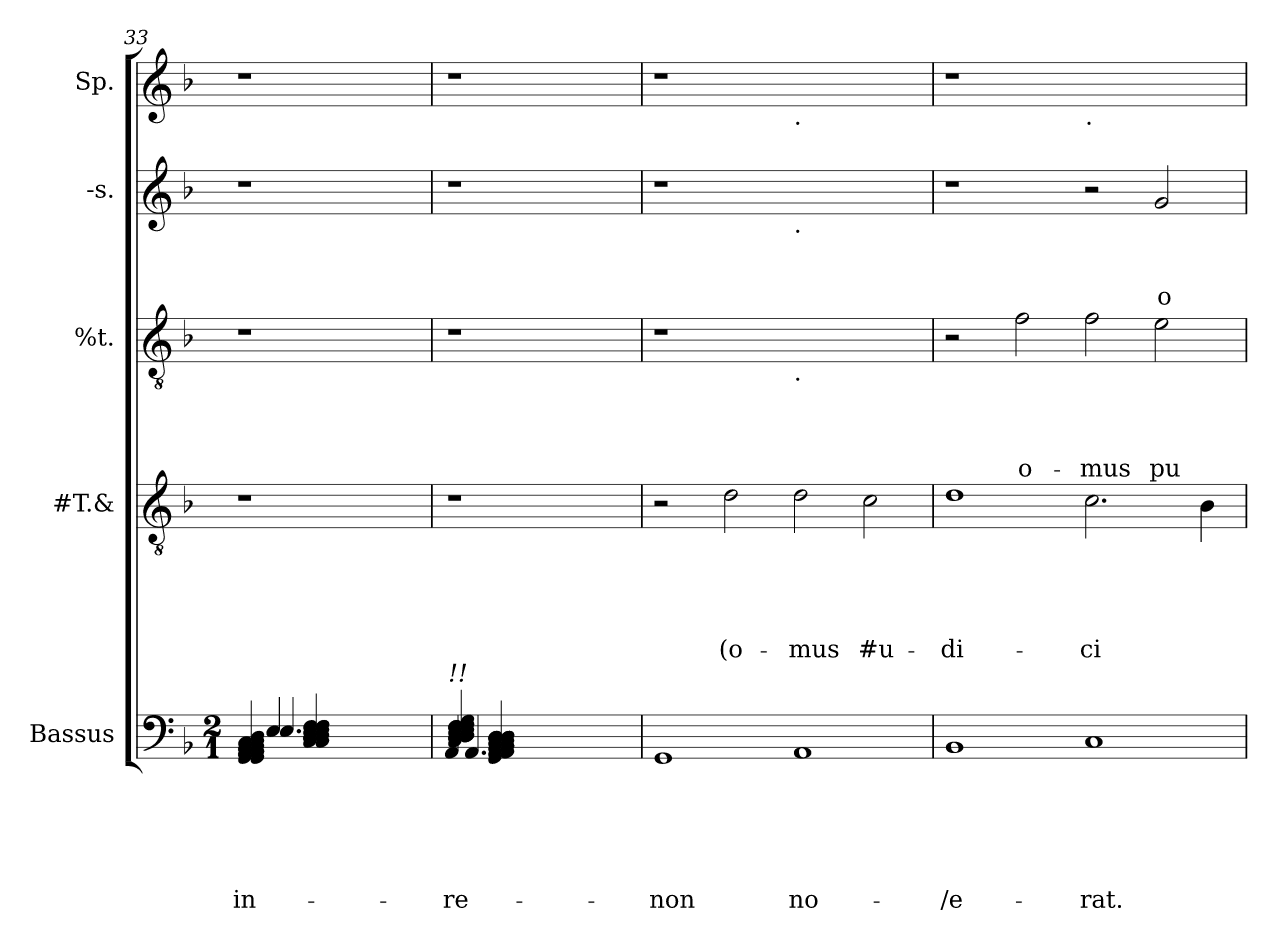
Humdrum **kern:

**kern	**text	**text	**text	**text	**text	**text	**kern	**text	**text	**text	**text	**text	**kern	**text	**text	**text	**text	**kern	**text	**text	**text	**kern
*part5	*part5	*part5	*part5	*part5	*part5	*part5	*part4	*part4	*part4	*part4	*part4	*part4	*part3	*part3	*part3	*part3	*part3	*part2	*part2	*part2	*part2	*part1
*staff5	*staff5	*staff5	*staff5	*staff5	*staff5	*staff5	*staff4	*staff4	*staff4	*staff4	*staff4	*staff4	*staff3	*staff3	*staff3	*staff3	*staff3	*staff2	*staff2	*staff2	*staff2	*staff1
*I"Bassus	*	*	*	*	*	*	*I"#T.&	*	*	*	*	*	*I"%t.	*	*	*	*	*I"-s.	*	*	*	*I"Sp.
*I'B.	*	*	*	*	*	*	*I'#T.&	*	*	*	*	*	*I'%t.	*	*	*	*	*I'-s.	*	*	*	*I'Sp.
!!LO:LB:g=z
*clefF4	*	*	*	*	*	*	*clefGv2	*	*	*	*	*	*clefGv2	*	*	*	*	*clefG2	*	*	*	*clefG2
*k[b-]	*	*	*	*	*	*	*k[b-]	*	*	*	*	*	*k[b-]	*	*	*	*	*k[b-]	*	*	*	*k[b-]
*F:	*	*	*	*	*	*	*F:	*	*	*	*	*	*F:	*	*	*	*	*F:	*	*	*	*F:
*M2/1	*	*	*	*	*	*	*	*	*	*	*	*	*	*	*	*	*	*	*	*	*	*
=33	=33	=33	=33	=33	=33	=33	=33	=33	=33	=33	=33	=33	=33	=33	=33	=33	=33	=33	=33	=33	=33	=33
!LO:TX:a:i:t=!1	!	!	!	!	!	!	!	!	!	!	!	!	!	!	!	!	!	!	!	!	!	!
!LO:TX:a:i:t=!.	!	!	!	!	!	!	!	!	!	!	!	!	!	!	!	!	!	!	!	!	!	!
!	!	!	!	!	!	!LO:LY:b	!	!	!	!	!	!	!	!	!	!	!	!	!	!	!	!
*^	*	*	*	*	*	*	*	*	*	*	*	*	*	*	*	*	*	*	*	*	*	*
!	!	!	!	!	!	!	!LO:LY:b	!	!	!	!	!	!	!	!	!	!	!	!	!	!	!	!
*	*^	*	*	*	*	*	*	*	*	*	*	*	*	*	*	*	*	*	*	*	*	*	*
!	!	!	!	!	!	!	!	!LO:LY:b	!	!	!	!	!	!	!	!	!	!	!	!	!	!	!	!
*	*	*^	*	*	*	*	*	*	*	*	*	*	*	*	*	*	*	*	*	*	*	*	*	*
!	!	!	!	!	!	!	!	!	!LO:LY:b	!	!	!	!	!	!	!	!	!	!	!	!	!	!	!	!
((<4GG/ 4GG/ 4AA/ 4AA/ 4AA/ 4AA/ 4BB-/ 4BB-/ 4BB-/ 4C/ 4C/ 4D/	4E/	4.E/	(4C/ 4C/ 4D/ 4D/ 4D/ 4E/ 4E/ 4F/ 4F/ 4F/	.	.	.	.	.	in-	1r	.	.	.	.	.	1r	.	.	.	.	1r	.	.	.	1r
2ryy	2ryy	.	2ryy	.	.	.	.	.	.	.	.	.	.	.	.	.	.	.	.	.	.	.	.	.	.
.	.	2ryy	.	.	.	.	.	.	.	.	.	.	.	.	.	.	.	.	.	.	.	.	.	.	.
8ryy	8ryy	.	8ryy	.	.	.	.	.	.	.	.	.	.	.	.	.	.	.	.	.	.	.	.	.	.
8ryy	8ryy	8ryy	8ryy	.	.	.	.	.	.	.	.	.	.	.	.	.	.	.	.	.	.	.	.	.	.
!!LO:LB:g=z
=34	=34	=34	=34	=34	=34	=34	=34	=34	=34	=34	=34	=34	=34	=34	=34	=34	=34	=34	=34	=34	=34	=34	=34	=34	=34
!LO:TX:a:i:t=!!	!	!	!	!	!	!	!	!	!	!	!	!	!	!	!	!	!	!	!	!	!	!	!	!	!
!	!	!	!	!	!	!	!	!	!LO:LY:b	!	!	!	!	!	!	!	!	!	!	!	!	!	!	!	!
!	!	!	!	!	!	!	!	!	!LO:LY:b	!	!	!	!	!	!	!	!	!	!	!	!	!	!	!	!
!	!	!	!	!	!	!	!	!	!LO:LY:b	!	!	!	!	!	!	!	!	!	!	!	!	!	!	!	!
(4C/ 4D/ 4D/ 4D/ 4D/ 4E/ 4E/ 4F/ 4F/ 4F/ 4F/ 4G/	4AA/)	4.AA/	(((<4GG/ 4AA/ 4AA/ 4BB-/ 4BB-/ 4BB-/ 4C/ 4C/ 4D/ 4D/ 4D/ 4D/	.	.	.	.	.	-re-	1r	.	.	.	.	.	1r	.	.	.	.	1r	.	.	.	1r
2ryy	2ryy	.	2ryy	.	.	.	.	.	.	.	.	.	.	.	.	.	.	.	.	.	.	.	.	.	.
.	.	2ryy	.	.	.	.	.	.	.	.	.	.	.	.	.	.	.	.	.	.	.	.	.	.	.
8ryy	8ryy	.	8ryy	.	.	.	.	.	.	.	.	.	.	.	.	.	.	.	.	.	.	.	.	.	.
8ryy	8ryy	8ryy	8ryy	.	.	.	.	.	.	.	.	.	.	.	.	.	.	.	.	.	.	.	.	.	.
!!LO:PB:g=z
=35	=35	=35	=35	=35	=35	=35	=35	=35	=35	=35	=35	=35	=35	=35	=35	=35	=35	=35	=35	=35	=35	=35	=35	=35	=35
!	!	!	!	!	!	!	!	!	!LO:LY:b	!	!	!	!	!	!	!	!	!	!	!	!	!	!	!	!
*v	*v	*v	*v	*	*	*	*	*	*	*	*	*	*	*	*	*	*	*	*	*	*	*	*	*	*
1GG	.	.	.	.	.	non	2r	.	.	.	.	.	1r	.	.	.	.	1r	.	.	.	1r
!	!	!	!	!	!	!	!	!	!	!	!	!LO:LY:b	!	!	!	!	!	!	!	!	!	!
.	.	.	.	.	.	.	2d\	.	.	.	.	(o-	.	.	.	.	.	.	.	.	.	.
!	!	!	!	!	!	!	!	!	!	!	!	!	!	!	!	!	!	!	!	!	!	!LO:TX:b:t=.
!	!	!	!	!	!	!	!	!	!	!	!	!	!	!	!	!	!	!LO:TX:b:t=.	!	!	!	!
!	!	!	!	!	!	!	!	!	!	!	!	!	!LO:TX:b:t=.	!	!	!	!	!	!	!	!	!
!	!	!	!	!	!	!LO:LY:b	!	!	!	!	!	!LO:LY:b	!	!	!	!	!	!	!	!	!	!
1AA	.	.	.	.	.	no-	2d\	.	.	.	.	-mus	1ryy	.	.	.	.	1ryy	.	.	.	1ryy
!	!	!	!	!	!	!	!	!	!	!	!	!LO:LY:b	!	!	!	!	!	!	!	!	!	!
.	.	.	.	.	.	.	2c\	.	.	.	.	#u-	.	.	.	.	.	.	.	.	.	.
=36	=36	=36	=36	=36	=36	=36	=36	=36	=36	=36	=36	=36	=36	=36	=36	=36	=36	=36	=36	=36	=36	=36
!	!	!	!	!	!	!LO:LY:b	!	!	!	!	!	!LO:LY:b	!	!	!	!	!	!	!	!	!	!
1BB-	.	.	.	.	.	-/e-	1d	.	.	.	.	-di-	2r	.	.	.	.	1r	.	.	.	1r
!	!	!	!	!	!	!	!	!	!	!	!	!	!	!	!	!	!LO:LY:b	!	!	!	!	!
.	.	.	.	.	.	.	.	.	.	.	.	.	2f\	.	.	.	o-	.	.	.	.	.
!	!	!	!	!	!	!	!	!	!	!	!	!	!	!	!	!	!	!	!	!	!	!LO:TX:b:t=.
!	!	!	!	!	!	!LO:LY:b	!	!	!	!	!	!LO:LY:b	!	!	!	!	!LO:LY:b	!	!	!	!	!
1C	.	.	.	.	.	-rat.	2.c\	.	.	.	.	-ci	2f\	.	.	.	-mus	2r	.	.	.	1ryy
!	!	!	!	!	!	!	!	!	!	!	!	!	!	!	!	!	!LO:LY:b	!	!	!	!LO:LY:b	!
.	.	.	.	.	.	.	.	.	.	.	.	.	2e\	.	.	.	pu-	2g/	.	.	o-	.
.	.	.	.	.	.	.	4B-\	.	.	.	.	.	.	.	.	.	.	.	.	.	.	.
=	=	=	=	=	=	=	=	=	=	=	=	=	=	=	=	=	=	=	=	=	=	=
*-	*-	*-	*-	*-	*-	*-	*-	*-	*-	*-	*-	*-	*-	*-	*-	*-	*-	*-	*-	*-	*-	*-
